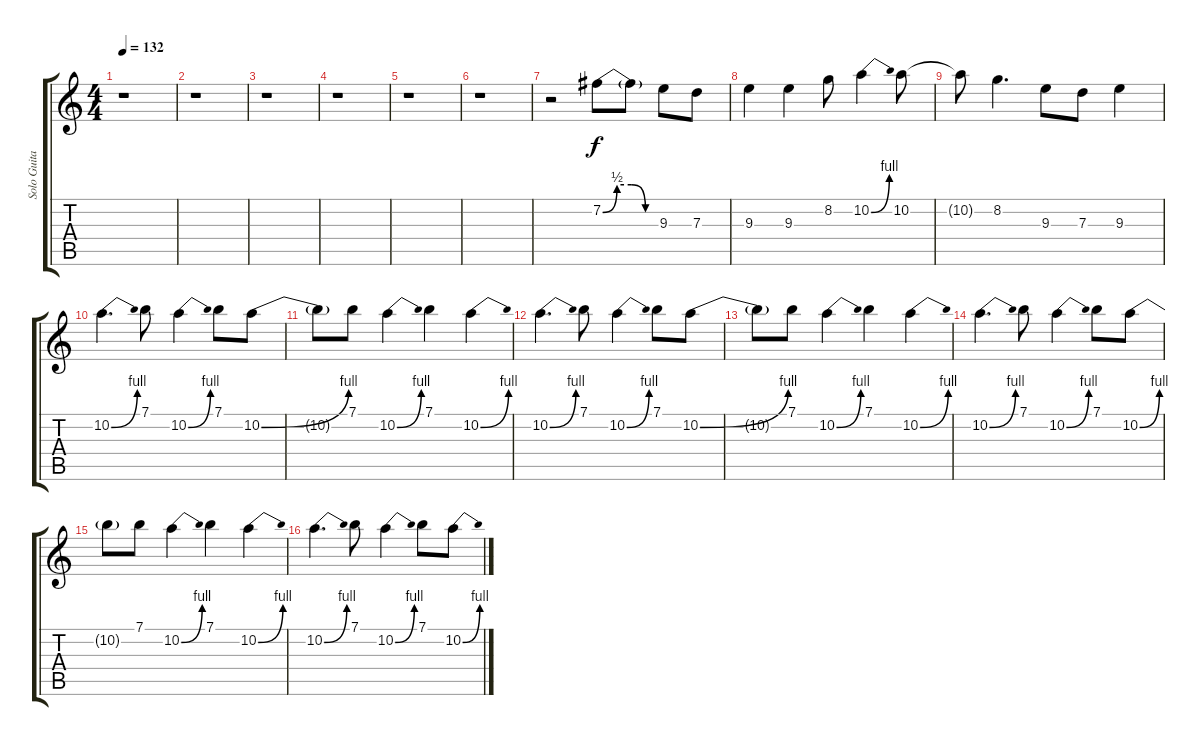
\track ("Solo Guitar" "Solo Guita") {instrument distortionguitar}
\staff {score tabs}
\tuning (E4 B3 G3 D3 A2 E2) {hide}
\ts (4 4)
\tempo 132
\clef g2
\ks c
r.1{dy f} |
r.1 |
r.1 |
r.1 |
r.1 |
r.1 |
r.2 7.2{be (custom 0 0 15 2 30 2 45 0 60 0)}.8 7.2{t}.8 9.3.8 7.3.8 |
9.3.4 9.3.4 8.2.8 10.2{be (bend 0 0 60 4)}.4 10.2.8 |
10.2{t}.8 8.2.4{d} 9.3.8 7.3.8 9.3.4 |
10.2{be (bend 0 0 60 4)}.4{d} 7.1.8 10.2{be (bend 0 0 60 4)}.4 7.1.8 10.2{be (bend 0 0 60 4)}.8 |
10.2{t}.8 7.1.8 10.2{be (bend 0 0 60 4)}.4 7.1.4 10.2{be (bend 0 0 60 4)}.4 |
10.2{be (bend 0 0 60 4)}.4{d} 7.1.8 10.2{be (bend 0 0 60 4)}.4 7.1.8 10.2{be (bend 0 0 60 4)}.8 |
10.2{t}.8 7.1.8 10.2{be (bend 0 0 60 4)}.4 7.1.4 10.2{be (bend 0 0 60 4)}.4 |
10.2{be (bend 0 0 60 4)}.4{d} 7.1.8 10.2{be (bend 0 0 60 4)}.4 7.1.8 10.2{be (bend 0 0 60 4)}.8 |
10.2{t}.8 7.1.8 10.2{be (bend 0 0 60 4)}.4 7.1.4 10.2{be (bend 0 0 60 4)}.4 |
10.2{be (bend 0 0 60 4)}.4{d} 7.1.8 10.2{be (bend 0 0 60 4)}.4 7.1.8 10.2{be (bend 0 0 60 4)}.8
